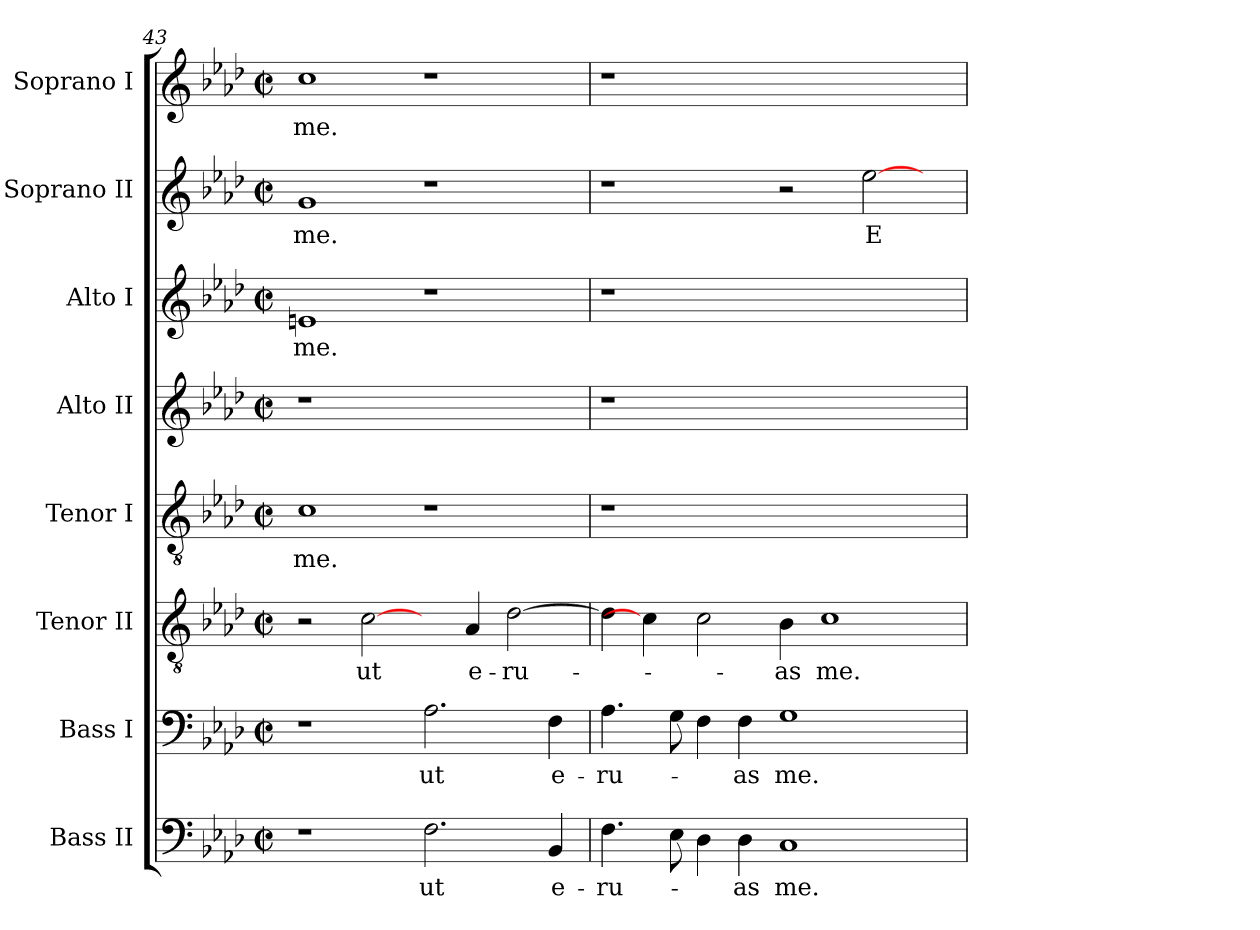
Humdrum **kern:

**kern	**text	**kern	**text	**kern	**text	**kern	**text	**kern	**kern	**text	**kern	**text	**kern	**text
*part8	*part8	*part7	*part7	*part6	*part6	*part5	*part5	*part4	*part3	*part3	*part2	*part2	*part1	*part1
*staff8	*staff8	*staff7	*staff7	*staff6	*staff6	*staff5	*staff5	*staff4	*staff3	*staff3	*staff2	*staff2	*staff1	*staff1
*I"Bass II	*	*I"Bass I	*	*I"Tenor II	*	*I"Tenor I	*	*I"Alto II	*I"Alto I	*	*I"Soprano II	*	*I"Soprano I	*
*I'B.	*	*	*	*	*	*I'T.	*	*	*I'A.	*	*	*	*	*
*clefF4	*	*clefF4	*	*clefGv2	*	*clefGv2	*	*clefG2	*clefG2	*	*clefG2	*	*clefG2	*
*	*	*	*	*ITrd7c12	*	*ITrd7c12	*	*ITrd7c12	*ITrd7c12	*	*	*	*	*
*k[b-e-a-d-]	*	*k[b-e-a-d-]	*	*k[b-e-a-d-]	*	*k[b-e-a-d-]	*	*k[b-e-a-d-]	*k[b-e-a-d-]	*	*k[b-e-a-d-]	*	*k[b-e-a-d-]	*
*A-:	*	*A-:	*	*A-:	*	*A-:	*	*A-:	*A-:	*	*A-:	*	*A-:	*
*M2/2	*	*M2/2	*	*M2/2	*	*M2/2	*	*M2/2	*M2/2	*	*M2/2	*	*M2/2	*
*met(c|)	*	*met(c|)	*	*met(c|)	*	*met(c|)	*	*met(c|)	*met(c|)	*	*met(c|)	*	*met(c|)	*
=43	=43	=43	=43	=43	=43	=43	=43	=43	=43	=43	=43	=43	=43	=43
!	!	!	!	!	!	!	!LO:LY:b:color=#000000	!LO:N:vis=1	!	!	!	!	!	!
!	!	!	!	!	!	!	!	!	!	!LO:LY:b:color=#000000	!	!	!	!
!	!	!	!	!	!	!	!	!	!	!	!	!LO:LY:b:color=#000000	!	!
!	!	!	!	!	!	!	!	!	!	!	!	!	!	!LO:LY:b:color=#000000
1r	.	1r	.	2r	.	1Ci	me.	1r	1Eni	me.	1gi	me.	1cci	me.
!	!	!	!	!	!LO:LY:b:color=#000000	!	!	!	!	!	!	!	!	!
.	.	.	.	[2Ci\	ut	.	.	.	.	.	.	.	.	.
!	!LO:LY:b:color=#000000	!	!	!	!	!	!	!	!	!	!	!	!	!
!	!	!	!LO:LY:b:color=#000000	!	!	!	!	!	!	!	!	!	!	!
2.Fi\	ut	2.A-i\	ut	4ryy	.	1r	.	1ryy	1r	.	1r	.	1r	.
!	!	!	!	!	!LO:LY:b:color=#000000	!	!	!	!	!	!	!	!	!
.	.	.	.	4AA-i/	e-	.	.	.	.	.	.	.	.	.
!	!	!	!	!	!LO:LY:b:color=#000000	!	!	!	!	!	!	!	!	!
.	.	.	.	[>2D-i\	-ru-	.	.	.	.	.	.	.	.	.
!	!LO:LY:b:color=#000000	!	!	!	!	!	!	!	!	!	!	!	!	!
!	!	!	!LO:LY:b:color=#000000	!	!	!	!	!	!	!	!	!	!	!
4BB-i/	e-	4Fi\	e-	.	.	.	.	.	.	.	.	.	.	.
=44	=44	=44	=44	=44	=44	=44	=44	=44	=44	=44	=44	=44	=44	=44
!	!LO:LY:b:color=#000000	!	!	!	!	!	!	!	!	!	!	!	!	!
!	!	!	!LO:LY:b:color=#000000	!	!	!LO:N:vis=1	!	!LO:N:vis=1	!LO:N:vis=1	!	!	!	!LO:N:vis=1	!
4.Fi\	-ru-	4.A-i\	-ru-	4D-i\]	.	1r	.	1r	1r	.	1r	.	1r	.
.	.	.	.	4Ci\]	.	.	.	.	.	.	.	.	.	.
8E-i\	.	8Gi\	.	.	.	.	.	.	.	.	.	.	.	.
4D-i\	.	4Fi\	.	2Ci\	.	.	.	.	.	.	.	.	.	.
!	!LO:LY:b:color=#000000	!	!	!	!	!	!	!	!	!	!	!	!	!
!	!	!	!LO:LY:b:color=#000000	!	!	!	!	!	!	!	!	!	!	!
4D-i\	-as	4Fi\	-as	.	.	.	.	.	.	.	.	.	.	.
!	!LO:LY:b:color=#000000	!	!	!	!	!	!	!	!	!	!	!	!	!
!	!	!	!LO:LY:b:color=#000000	!	!	!	!	!	!	!	!	!	!	!
!	!	!	!	!	!LO:LY:b:color=#000000	!	!	!	!	!	!	!	!	!
1Ci	me.	1Gi	me.	4BB-i\	-as	1ryy	.	1ryy	1ryy	.	2r	.	1ryy	.
!	!	!	!	!	!LO:LY:b:color=#000000	!	!	!	!	!	!	!	!	!
.	.	.	.	1Ci	me.	.	.	.	.	.	.	.	.	.
!	!	!	!	!	!	!	!	!	!	!	!	!LO:LY:b:color=#000000	!	!
.	.	.	.	.	.	.	.	.	.	.	[>2ee-i\	E-	.	.
4ryy	.	4ryy	.	.	.	4ryy	.	4ryy	4ryy	.	4ryy	.	4ryy	.
=	=	=	=	=	=	=	=	=	=	=	=	=	=	=
*-	*-	*-	*-	*-	*-	*-	*-	*-	*-	*-	*-	*-	*-	*-
